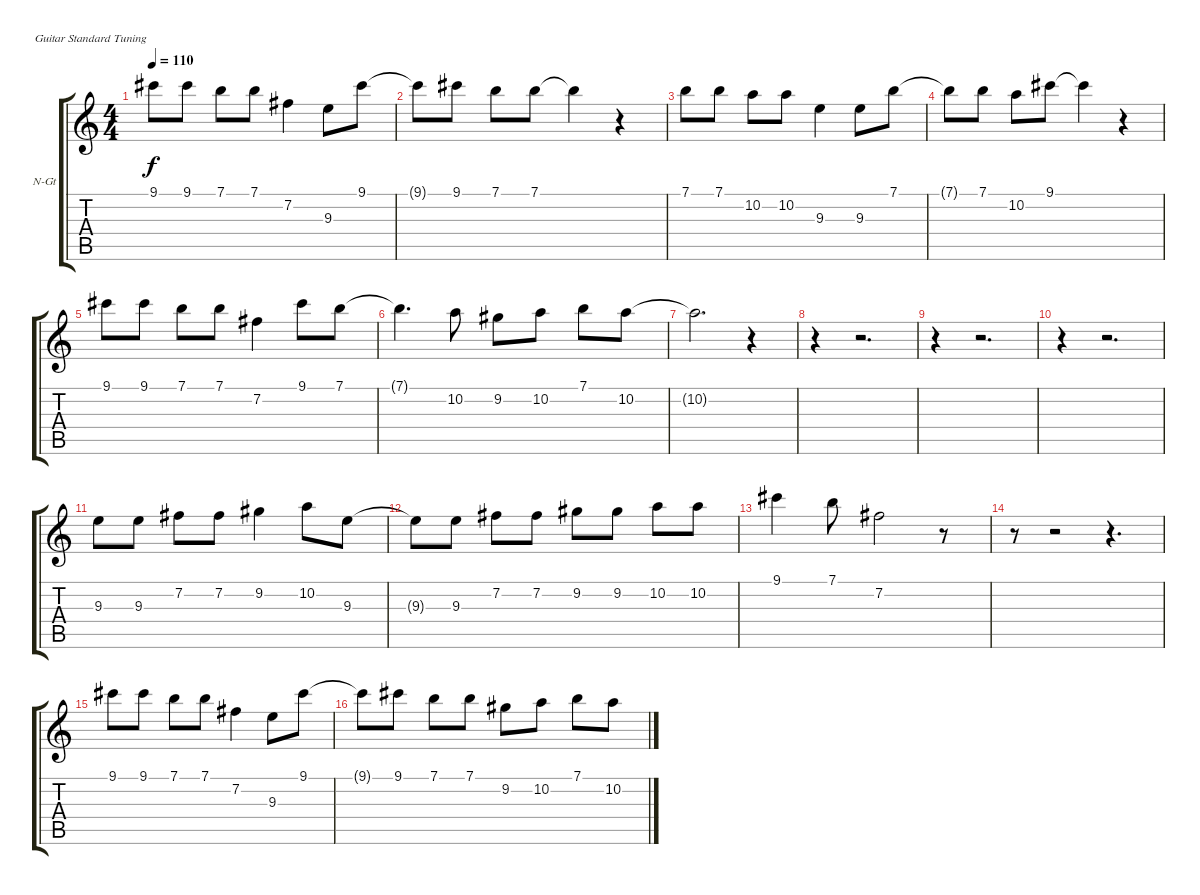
\defaultSystemsLayout 4
\bracketExtendMode groupsimilarinstruments
\firstSystemTrackNameOrientation horizontal
\otherSystemsTrackNameOrientation horizontal
\track ("Nylon Guitar" "N-Gt") {instrument acousticguitarnylon}
\staff {score tabs}
\tuning (E4 B3 G3 D3 A2 E2)
\ts (4 4)
\tempo 110
\clef g2
\ks c
9.1.8{dy f} 9.1.8 7.1.8 7.1.8 7.2.4 9.3.8 9.1.8 |
9.1{t}.8 9.1.8 7.1.8 7.1.8 7.1{t}.4 r.4 |
7.1.8 7.1.8 10.2.8 10.2.8 9.3.4 9.3.8 7.1.8 |
7.1{t}.8 7.1.8 10.2.8 9.1.8 9.1{t}.4 r.4 |
9.1.8 9.1.8 7.1.8 7.1.8 7.2.4 9.1.8 7.1.8 |
7.1{t}.4{d} 10.2.8 9.2.8 10.2.8 7.1.8 10.2.8 |
10.2{t}.2{d} r.4 |
r.4 r.2{d} |
r.4 r.2{d} |
r.4 r.2{d} |
9.3.8 9.3.8 7.2.8 7.2.8 9.2.4 10.2.8 9.3.8 |
9.3{t}.8 9.3.8 7.2.8 7.2.8 9.2.8 9.2.8 10.2.8 10.2.8 |
9.1.4 7.1.8 7.2.2 r.8 |
r.8 r.2 r.4{d} |
9.1.8 9.1.8 7.1.8 7.1.8 7.2.4 9.3.8 9.1.8 |
9.1{t}.8 9.1.8 7.1.8 7.1.8 9.2.8 10.2.8 7.1.8 10.2.8
